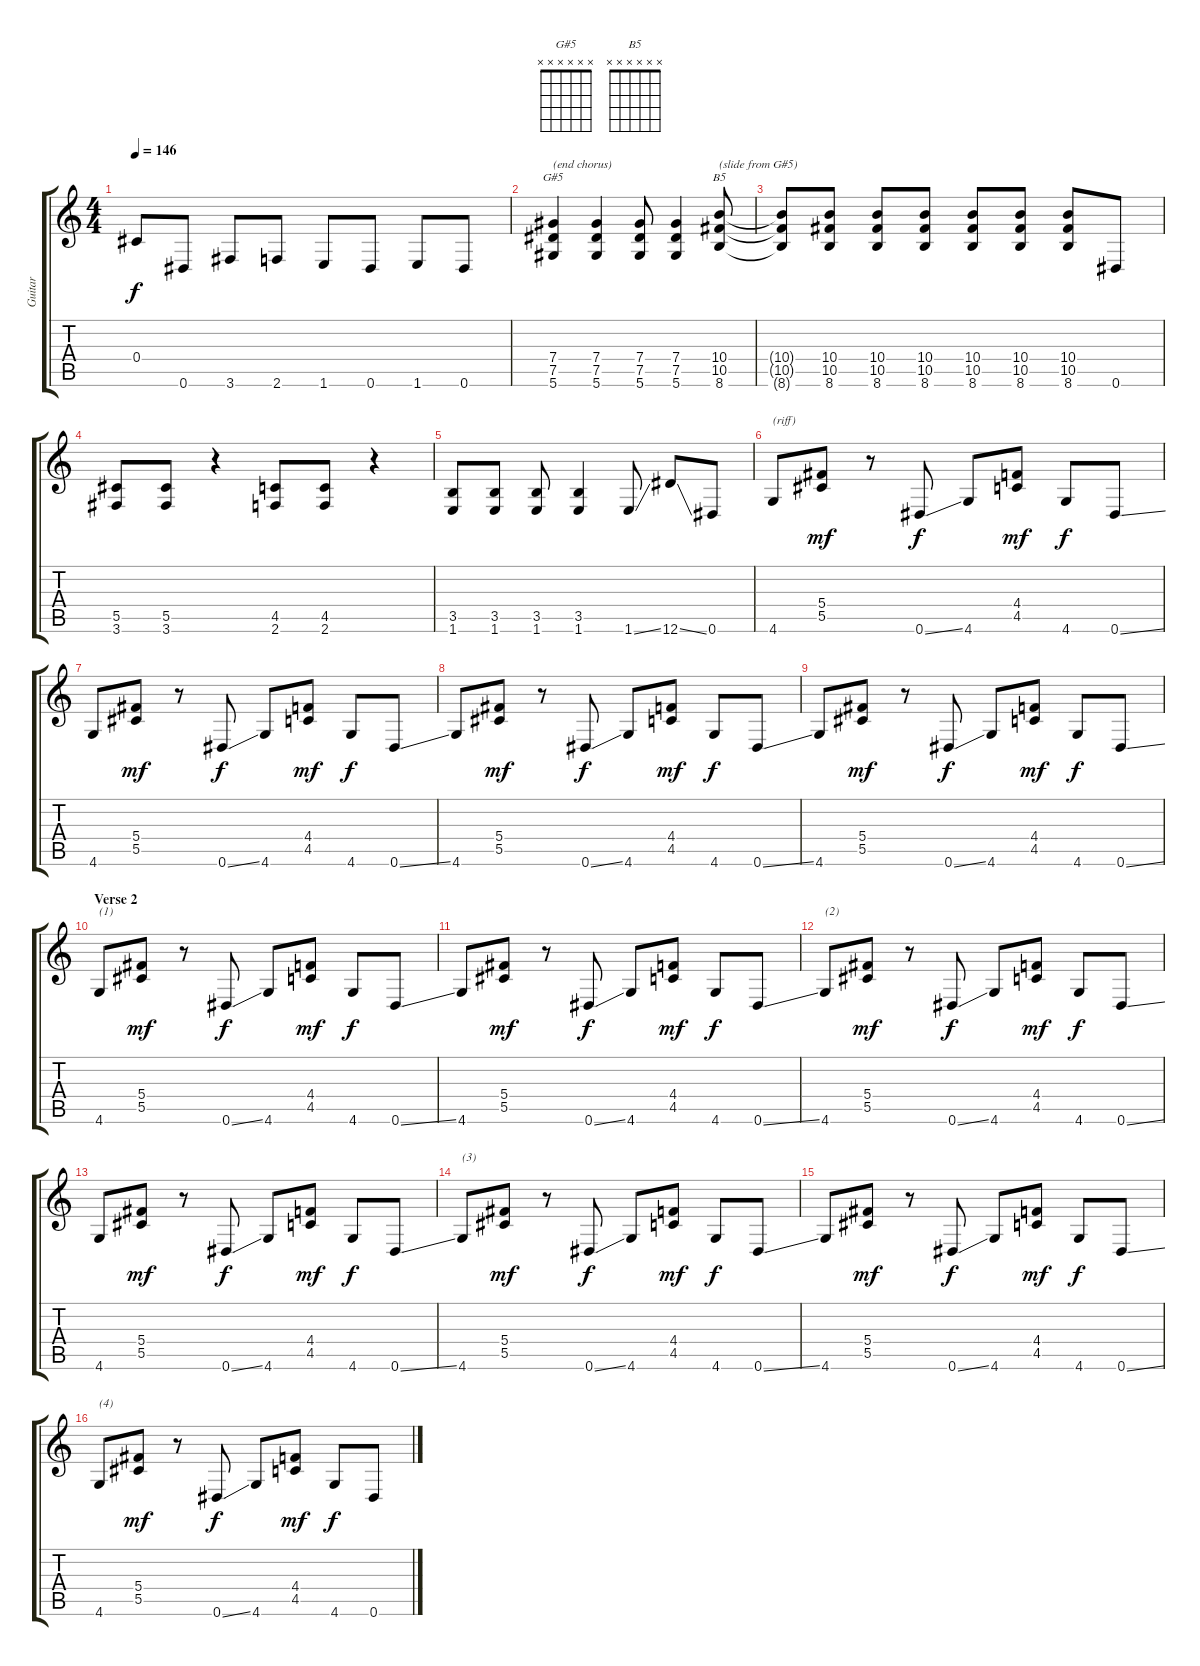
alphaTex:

\track ("Guitar" "Guitar") {instrument distortionguitar}
\staff {score tabs}
\tuning (Eb4 Bb3 Gb3 Db3 Ab2 Eb2) {hide}
\chord ("G#5" x x x x x x)
\chord ("B5" x x x x x x)
\ts (4 4)
\tempo 146
\clef g2
\ks c
0.4.8{dy f} 0.6.8 3.6.8 2.6.8 1.6.8 0.6.8 1.6.8 0.6.8 |
(7.4 7.5 5.6).4{ch "G#5" txt "(end chorus)"} (7.4 7.5 5.6).4 (7.4 7.5 5.6).8 (7.4 7.5 5.6).4 (10.4 10.5 8.6).8{ch "B5" txt "(slide from G#5)"} |
(10.4{t} 10.5{t} 8.6{t}).8 (10.4 10.5 8.6).8 (10.4 10.5 8.6).8 (10.4 10.5 8.6).8 (10.4 10.5 8.6).8 (10.4 10.5 8.6).8 (10.4 10.5 8.6).8 0.6.8 |
(5.5 3.6).8 (5.5 3.6).8 r.4 (4.5 2.6).8 (4.5 2.6).8 r.4 |
(3.5 1.6).8 (3.5 1.6).8 (3.5 1.6).8 (3.5 1.6).4 1.6{ss}.8 12.6{ss}.8 0.6.8 |
4.6.8{txt "(riff)"} (5.4 5.5).8{dy mf} r.8 0.6{ss}.8{dy f} 4.6.8 (4.4 4.5).8{dy mf} 4.6.8{dy f} 0.6{ss}.8 |
4.6.8 (5.4 5.5).8{dy mf} r.8 0.6{ss}.8{dy f} 4.6.8 (4.4 4.5).8{dy mf} 4.6.8{dy f} 0.6{ss}.8 |
4.6.8 (5.4 5.5).8{dy mf} r.8 0.6{ss}.8{dy f} 4.6.8 (4.4 4.5).8{dy mf} 4.6.8{dy f} 0.6{ss}.8 |
4.6.8 (5.4 5.5).8{dy mf} r.8 0.6{ss}.8{dy f} 4.6.8 (4.4 4.5).8{dy mf} 4.6.8{dy f} 0.6{ss}.8 |
\section ("" "Verse 2")
4.6.8{txt "(1)"} (5.4 5.5).8{dy mf} r.8 0.6{ss}.8{dy f} 4.6.8 (4.4 4.5).8{dy mf} 4.6.8{dy f} 0.6{ss}.8 |
4.6.8 (5.4 5.5).8{dy mf} r.8 0.6{ss}.8{dy f} 4.6.8 (4.4 4.5).8{dy mf} 4.6.8{dy f} 0.6{ss}.8 |
4.6.8{txt "(2)"} (5.4 5.5).8{dy mf} r.8 0.6{ss}.8{dy f} 4.6.8 (4.4 4.5).8{dy mf} 4.6.8{dy f} 0.6{ss}.8 |
4.6.8 (5.4 5.5).8{dy mf} r.8 0.6{ss}.8{dy f} 4.6.8 (4.4 4.5).8{dy mf} 4.6.8{dy f} 0.6{ss}.8 |
4.6.8{txt "(3)"} (5.4 5.5).8{dy mf} r.8 0.6{ss}.8{dy f} 4.6.8 (4.4 4.5).8{dy mf} 4.6.8{dy f} 0.6{ss}.8 |
4.6.8 (5.4 5.5).8{dy mf} r.8 0.6{ss}.8{dy f} 4.6.8 (4.4 4.5).8{dy mf} 4.6.8{dy f} 0.6{ss}.8 |
4.6.8{txt "(4)"} (5.4 5.5).8{dy mf} r.8 0.6{ss}.8{dy f} 4.6.8 (4.4 4.5).8{dy mf} 4.6.8{dy f} 0.6{ss}.8
